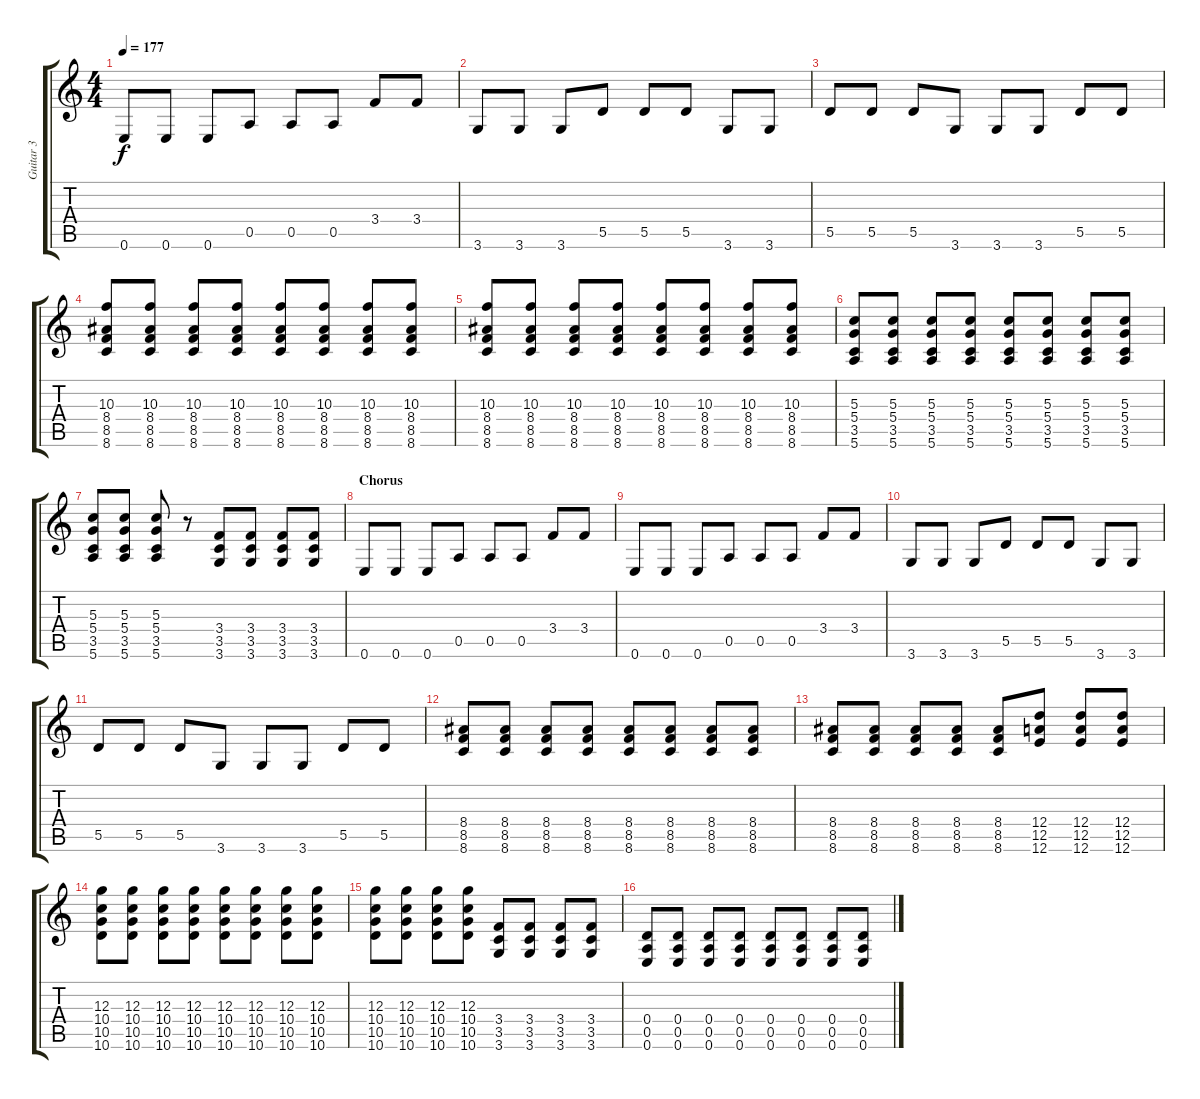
\track ("Guitar 3" "Guitar 3") {instrument distortionguitar}
\staff {score tabs}
\tuning (E4 B3 G3 D3 A2 E2) {hide}
\ts (4 4)
\tempo 177
\clef g2
\ks c
0.6.8{dy f} 0.6.8 0.6.8 0.5.8 0.5.8 0.5.8 3.4.8 3.4.8 |
3.6.8 3.6.8 3.6.8 5.5.8 5.5.8 5.5.8 3.6.8 3.6.8 |
5.5.8 5.5.8 5.5.8 3.6.8 3.6.8 3.6.8 5.5.8 5.5.8 |
(10.3 8.4 8.5 8.6).8 (10.3 8.4 8.5 8.6).8 (10.3 8.4 8.5 8.6).8 (10.3 8.4 8.5 8.6).8 (10.3 8.4 8.5 8.6).8 (10.3 8.4 8.5 8.6).8 (10.3 8.4 8.5 8.6).8 (10.3 8.4 8.5 8.6).8 |
(10.3 8.4 8.5 8.6).8 (10.3 8.4 8.5 8.6).8 (10.3 8.4 8.5 8.6).8 (10.3 8.4 8.5 8.6).8 (10.3 8.4 8.5 8.6).8 (10.3 8.4 8.5 8.6).8 (10.3 8.4 8.5 8.6).8 (10.3 8.4 8.5 8.6).8 |
(5.3 5.4 3.5 5.6).8 (5.3 5.4 3.5 5.6).8 (5.3 5.4 3.5 5.6).8 (5.3 5.4 3.5 5.6).8 (5.3 5.4 3.5 5.6).8 (5.3 5.4 3.5 5.6).8 (5.3 5.4 3.5 5.6).8 (5.3 5.4 3.5 5.6).8 |
(5.3 5.4 3.5 5.6).8 (5.3 5.4 3.5 5.6).8 (5.3 5.4 3.5 5.6).8 r.8 (3.4 3.5 3.6).8 (3.4 3.5 3.6).8 (3.4 3.5 3.6).8 (3.4 3.5 3.6).8 |
\section ("" "Chorus")
0.6.8 0.6.8 0.6.8 0.5.8 0.5.8 0.5.8 3.4.8 3.4.8 |
0.6.8 0.6.8 0.6.8 0.5.8 0.5.8 0.5.8 3.4.8 3.4.8 |
3.6.8 3.6.8 3.6.8 5.5.8 5.5.8 5.5.8 3.6.8 3.6.8 |
5.5.8 5.5.8 5.5.8 3.6.8 3.6.8 3.6.8 5.5.8 5.5.8 |
(8.4 8.5 8.6).8 (8.4 8.5 8.6).8 (8.4 8.5 8.6).8 (8.4 8.5 8.6).8 (8.4 8.5 8.6).8 (8.4 8.5 8.6).8 (8.4 8.5 8.6).8 (8.4 8.5 8.6).8 |
(8.4 8.5 8.6).8 (8.4 8.5 8.6).8 (8.4 8.5 8.6).8 (8.4 8.5 8.6).8 (8.4 8.5 8.6).8 (12.4 12.5 12.6).8 (12.4 12.5 12.6).8 (12.4 12.5 12.6).8 |
(12.3 10.4 10.5 10.6).8 (12.3 10.4 10.5 10.6).8 (12.3 10.4 10.5 10.6).8 (12.3 10.4 10.5 10.6).8 (12.3 10.4 10.5 10.6).8 (12.3 10.4 10.5 10.6).8 (12.3 10.4 10.5 10.6).8 (12.3 10.4 10.5 10.6).8 |
(12.3 10.4 10.5 10.6).8 (12.3 10.4 10.5 10.6).8 (12.3 10.4 10.5 10.6).8 (12.3 10.4 10.5 10.6).8 (3.4 3.5 3.6).8 (3.4 3.5 3.6).8 (3.4 3.5 3.6).8 (3.4 3.5 3.6).8 |
(0.4 0.5 0.6).8 (0.4 0.5 0.6).8 (0.4 0.5 0.6).8 (0.4 0.5 0.6).8 (0.4 0.5 0.6).8 (0.4 0.5 0.6).8 (0.4 0.5 0.6).8 (0.4 0.5 0.6).8
